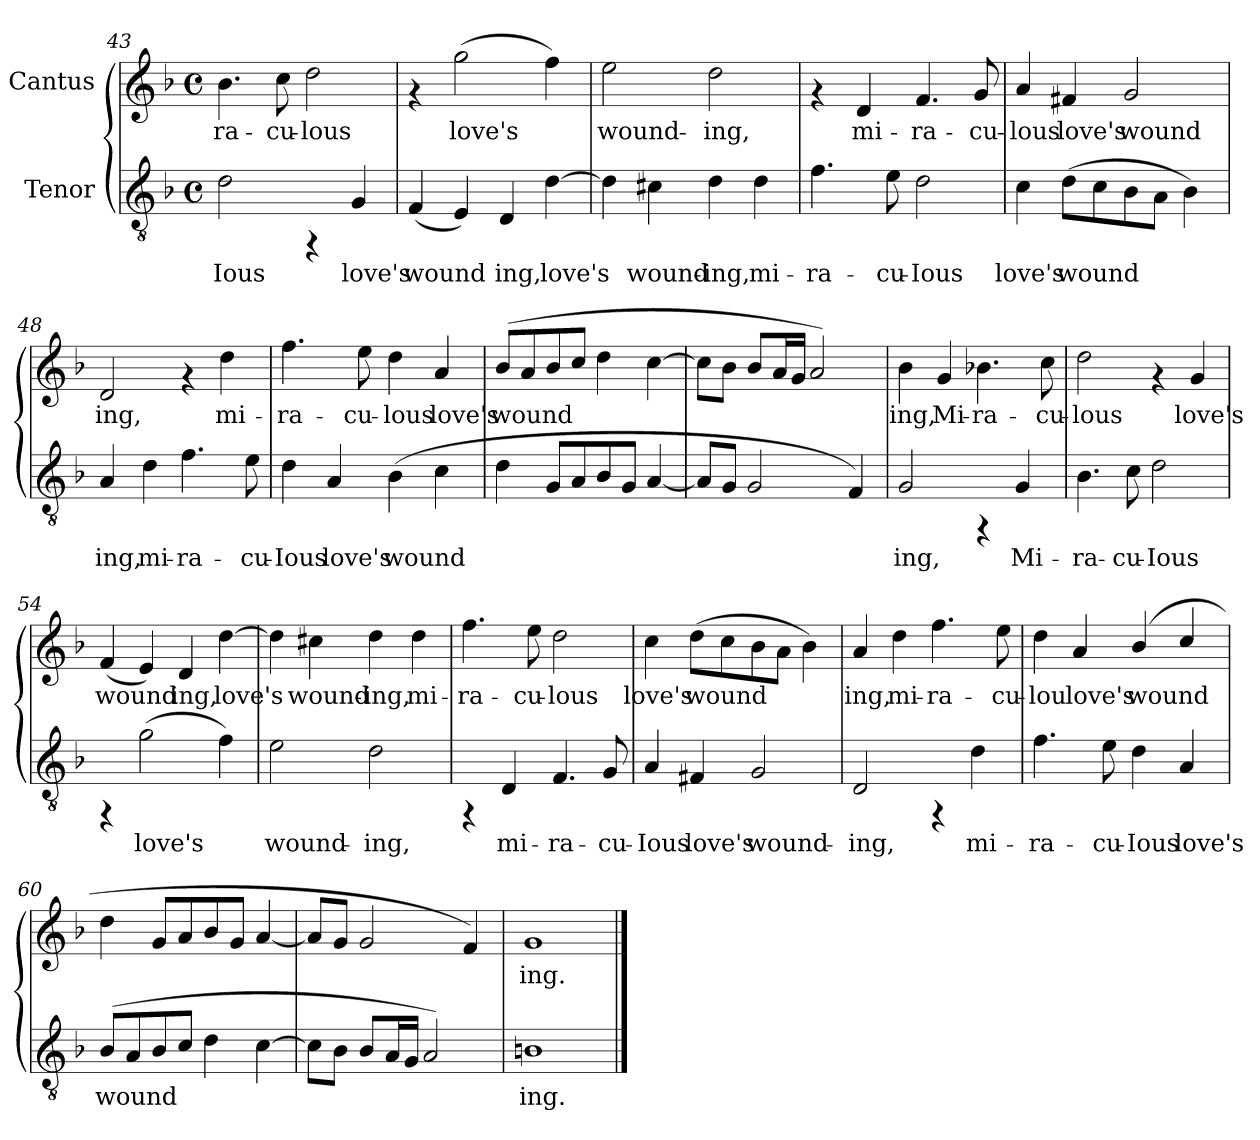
**kern	**text	**kern	**text
*part2	*part2	*part1	*part1
*staff2	*staff2	*staff1	*staff1
*I"Tenor	*	*I"Cantus	*
!!LO:LB:g=z
*clefGv2	*	*clefG2	*
*k[b-]	*	*k[b-]	*
*F:	*	*F:	*
*M4/4	*	*M4/4	*
*met(c)	*	*met(c)	*
=43	=43	=43	=43
!	!LO:LY:b:cj	!	!LO:LY:b:cj
2d\	-Ious	4.b-\	-ra-
!	!	!	!LO:LY:b:cj
.	.	8cc\	-cu-
!	!	!	!LO:LY:b:cj
4rFF	.	2dd\	-lous
!	!LO:LY:b:cj	!	!
4G/	love's	.	.
=44	=44	=44	=44
!	!LO:LY:b:cj	!	!
(<4F/	wound-	4rf	.
!	!LO:LY:b:cj	!	!LO:LY:b:cj
4E/)	-	(>2gg\	love's
!	!LO:LY:b:cj	!	!
4D/	ing,	.	.
!	!LO:LY:b:cj	!	!LO:LY:b:cj
[>4d\	love's	4ff\)	.
=45	=45	=45	=45
!	!LO:LY:b:cj	!	!LO:LY:b:cj
4d\]	.	2ee\	wound-
!	!LO:LY:b:cj	!	!
4c#X\	wound-	.	.
!	!LO:LY:b:cj	!	!LO:LY:b:cj
4d\	-ing,	2dd\	-ing,
!	!LO:LY:b:cj	!	!
4d\	mi-	.	.
=46	=46	=46	=46
!	!LO:LY:b:cj	!	!
4.f\	-ra-	4rf	.
!	!	!	!LO:LY:b:cj
.	.	4d/	mi-
!	!LO:LY:b:cj	!	!
8e\	-cu-	.	.
!	!LO:LY:b:cj	!	!LO:LY:b:cj
2d\	-Ious	4.f/	-ra-
!	!	!	!LO:LY:b:cj
.	.	8g/	-cu-
!!LO:LB:g=z
=47	=47	=47	=47
!	!LO:LY:b:cj	!	!LO:LY:b:cj
4c\	love's	4a/	-lous
!	!LO:LY:b:cj	!	!LO:LY:b:cj
(>8d\L	wound-	4f#X/	love's
!	!LO:LY:b:cj	!	!
8c\	--	.	.
!	!LO:LY:b:cj	!	!LO:LY:b:cj
8B-\	--	2g/	wound
!	!LO:LY:b:cj	!	!
8A\J	--	.	.
!	!LO:LY:b:cj	!	!
4B-\)	--	.	.
=48	=48	=48	=48
!	!LO:LY:b:cj	!	!LO:LY:b:cj
4A/	-ing,	2d/	ing,
!	!LO:LY:b:cj	!	!
4d\	mi-	.	.
!	!LO:LY:b:cj	!	!
4.f\	-ra-	4rf	.
!	!	!	!LO:LY:b:cj
.	.	4dd\	mi-
!	!LO:LY:b:cj	!	!
8e\	-cu-	.	.
=49	=49	=49	=49
!	!LO:LY:b:cj	!	!LO:LY:b:cj
4d\	-Ious	4.ff\	-ra-
!	!LO:LY:b:cj	!	!
4A/	love's	.	.
!	!	!	!LO:LY:b:cj
.	.	8ee\	-cu-
!	!LO:LY:b:cj	!	!LO:LY:b:cj
(>4B-\	wound-	4dd\	-lous
!	!LO:LY:b:cj	!	!LO:LY:b:cj
4c\	--	4a/	love's
=50	=50	=50	=50
!	!	!	!LO:LY:b:cj
4d\	.	(<8b-/L	wound-
!	!	!	!LO:LY:b:cj
.	.	8a/	--
!	!	!	!LO:LY:b:cj
8G/L	.	8b-/	--
!	!	!	!LO:LY:b:cj
8A/	.	8cc/J	--
!	!	!	!LO:LY:b:cj
8B-/	.	4dd\	--
8G/J	.	.	.
!	!	!	!LO:LY:b:cj
[<4A/	.	[>4cc\	--
!!LO:LB:g=z
=51	=51	=51	=51
8A/L]	.	8cc\L]	.
8G/J	.	8b-\J	.
2G/	.	8b-/L	.
.	.	16a/	.
.	.	16g/J	.
.	.	2a/)	.
4F/)	.	.	.
=52	=52	=52	=52
!	!LO:LY:b:cj	!	!LO:LY:b:cj
2G/	-ing,	4b-\	-ing,
!	!	!	!LO:LY:b:cj
.	.	4g/	Mi-
!	!	!	!LO:LY:b:cj
4rFF	.	4.b-X\	-ra-
!	!LO:LY:b:cj	!	!
4G/	Mi-	.	.
!	!	!	!LO:LY:b:cj
.	.	8cc\	-cu-
=53	=53	=53	=53
!	!LO:LY:b:cj	!	!LO:LY:b:cj
4.B-\	-ra-	2dd\	-lous
!	!LO:LY:b:cj	!	!
8c\	-cu-	.	.
!	!LO:LY:b:cj	!	!
2d\	-Ious	4rf	.
!	!	!	!LO:LY:b:cj
.	.	4g/	love's
=54	=54	=54	=54
!	!	!	!LO:LY:b:cj
4rFF	.	(<4f/	wound-
!	!LO:LY:b:cj	!	!LO:LY:b:cj
(>2g\	love's	4e/)	-
!	!	!	!LO:LY:b:cj
.	.	4d/	ing,
!	!LO:LY:b:cj	!	!LO:LY:b:cj
4f\)	.	[>4dd\	love's
=55	=55	=55	=55
!	!LO:LY:b:cj	!	!LO:LY:b:cj
2e\	wound-	4dd\]	.
!	!	!	!LO:LY:b:cj
.	.	4cc#X\	wound-
!	!LO:LY:b:cj	!	!LO:LY:b:cj
2d\	-ing,	4dd\	-ing,
!	!	!	!LO:LY:b:cj
.	.	4dd\	mi-
!!LO:PB:g=z
=56	=56	=56	=56
!	!	!	!LO:LY:b:cj
4rFF	.	4.ff\	-ra-
!	!LO:LY:b:cj	!	!
4D/	mi-	.	.
!	!	!	!LO:LY:b:cj
.	.	8ee\	-cu-
!	!LO:LY:b:cj	!	!LO:LY:b:cj
4.F/	-ra-	2dd\	-lous
!	!LO:LY:b:cj	!	!
8G/	-cu-	.	.
=57	=57	=57	=57
!	!LO:LY:b:cj	!	!LO:LY:b:cj
4A/	-Ious	4cc\	love's
!	!LO:LY:b:cj	!	!LO:LY:b:cj
4F#X/	love's	(>8dd\L	wound-
!	!	!	!LO:LY:b:cj
.	.	8cc\	--
!	!LO:LY:b:cj	!	!LO:LY:b:cj
2G/	wound-	8b-\	--
!	!	!	!LO:LY:b:cj
.	.	8a\J	--
!	!	!	!LO:LY:b:cj
.	.	4b-\)	--
=58	=58	=58	=58
!	!LO:LY:b:cj	!	!LO:LY:b:cj
2D/	-ing,	4a/	-ing,
!	!	!	!LO:LY:b:cj
.	.	4dd\	mi-
!	!	!	!LO:LY:b:cj
4rFF	.	4.ff\	-ra-
!	!LO:LY:b:cj	!	!
4d\	mi-	.	.
!	!	!	!LO:LY:b:cj
.	.	8ee\	-cu-
=59	=59	=59	=59
!	!LO:LY:b:cj	!	!LO:LY:b:cj
4.f\	-ra-	4dd\	-lou
!	!	!	!LO:LY:b:cj
.	.	4a/	love's
!	!LO:LY:b:cj	!	!
8e\	-cu-	.	.
!	!LO:LY:b:cj	!	!LO:LY:b:cj
4d\	-Ious	(<4b-/	wound-
!	!LO:LY:b:cj	!	!LO:LY:b:cj
4A/	love's	4cc/	--
!!LO:LB:g=z
=60	=60	=60	=60
!	!LO:LY:b:cj	!	!
(<8B-/L	wound-	4dd\	.
!	!LO:LY:b:cj	!	!
8A/	--	.	.
!	!LO:LY:b:cj	!	!
8B-/	--	8g/L	.
!	!LO:LY:b:cj	!	!
8c/J	--	8a/	.
!	!LO:LY:b:cj	!	!
4d\	--	8b-/	.
.	.	8g/J	.
!	!LO:LY:b:cj	!	!
[>4c\	--	[<4a/	.
=61	=61	=61	=61
8c\L]	.	8a/L]	.
8B-\J	.	8g/J	.
8B-/L	.	2g/	.
16A/	.	.	.
16G/J	.	.	.
2A/)	.	.	.
.	.	4f/)	.
=62	=62	=62	=62
!	!LO:LY:b:cj	!	!LO:LY:b:cj
1Bn	-ing.	1g	-ing.
==	==	==	==
*-	*-	*-	*-
